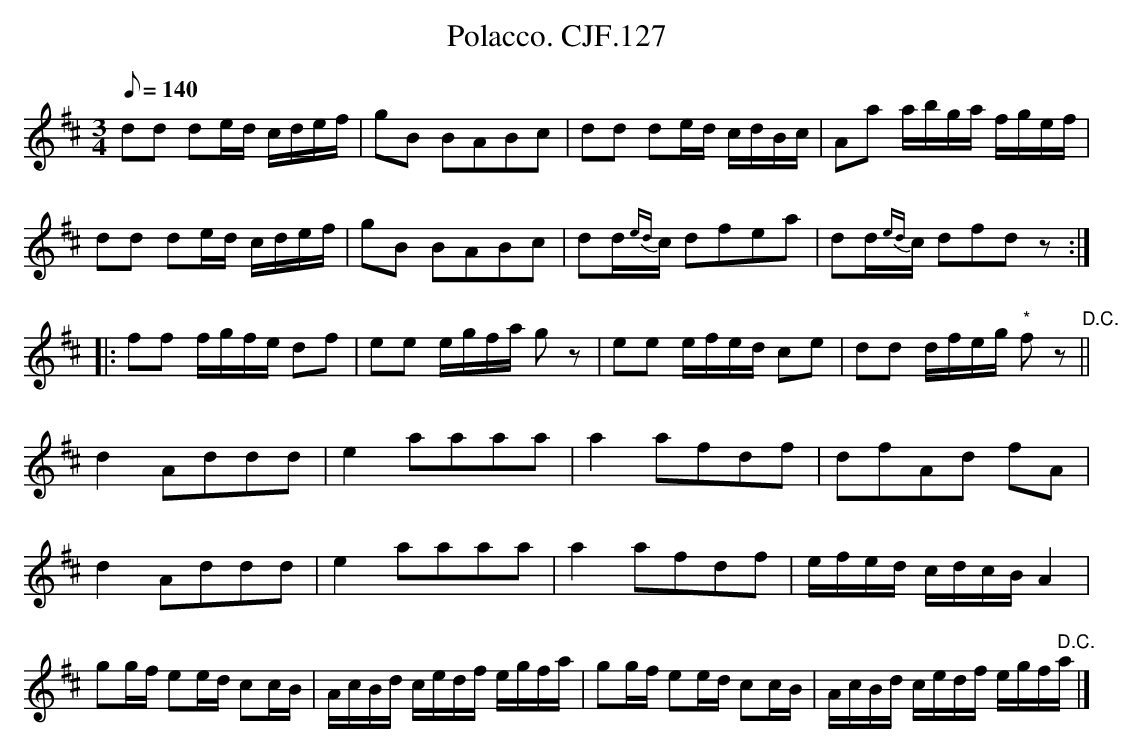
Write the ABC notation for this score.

X:1
T:Polacco. CJF.127
M:3/4
L:1/16
Q:1/8=140
K:D
d2d2 d2ed cdef|g2B2 B2A2B2c2|\
d2d2 d2ed cdBc|A2a2 abga fgef|
d2d2 d2ed cdef|g2B2 B2A2B2c2|\
d2d{ed}c d2f2e2a2|d2d{ed}c d2f2d2z2:|
|:f2f2 fgfe d2f2|e2e2 egfa g2z2|\
e2e2 efed c2e2|d2d2 dfeg "*" f2z2" D.C."||
d4A2d2d2d2|e4a2a2a2a2|a4a2f2d2f2|d2f2A2d2 f2A2|
d4A2d2d2d2|e4a2a2a2a2|a4a2f2d2f2|efed cdcB A4|
g2gf e2ed c2cB|AcBd cedf egfa|g2gf e2ed c2cB|\
AcBd cedf egf" D.C."a|]
